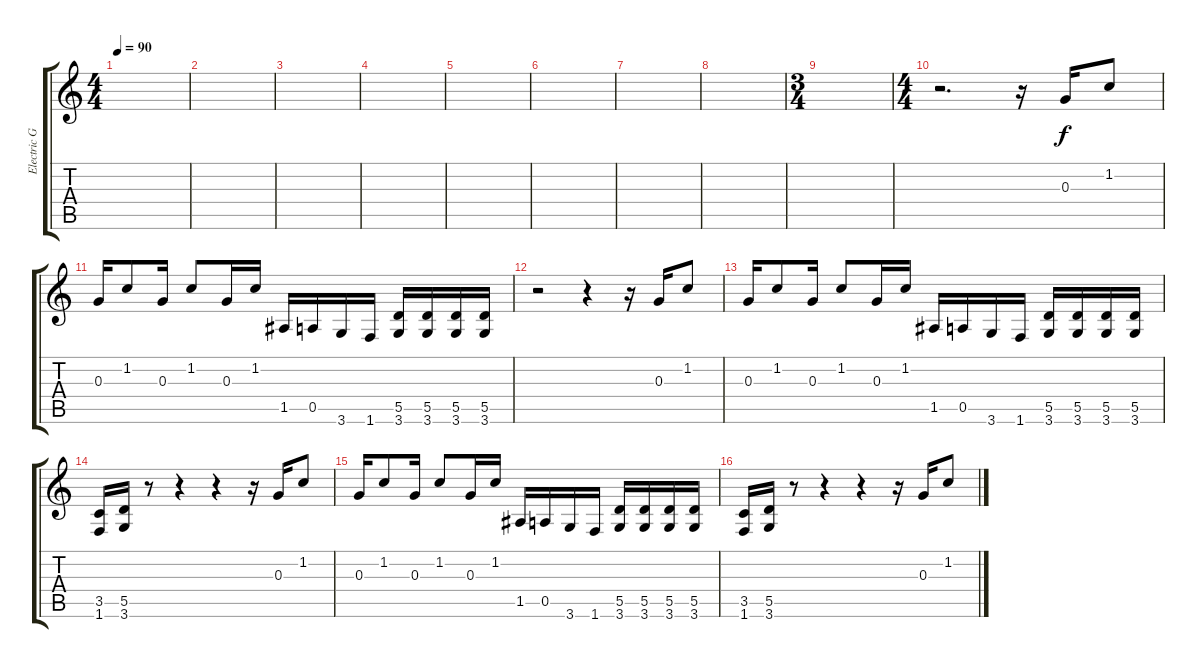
\track ("Electric Guitar II (Fills)" "Electric G") {instrument overdrivenguitar}
\staff {score tabs}
\tuning (E4 B3 G3 D3 A2 E2) {hide}
\ts (4 4)
\tempo 90
\clef g2
\ks c
|
|
|
|
|
|
|
|
\ts (3 4)
|
\ts (4 4)
r.2{d} r.16 0.3.16 1.2.8 |
0.3.16 1.2.8 0.3.16 1.2.8 0.3.16 1.2.16 1.5.16 0.5.16 3.6.16 1.6.16 (5.5 3.6).16 (5.5 3.6).16 (5.5 3.6).16 (5.5 3.6).16 |
r.2 r.4 r.16 0.3.16 1.2.8 |
0.3.16 1.2.8 0.3.16 1.2.8 0.3.16 1.2.16 1.5.16 0.5.16 3.6.16 1.6.16 (5.5 3.6).16 (5.5 3.6).16 (5.5 3.6).16 (5.5 3.6).16 |
(3.5 1.6).16 (5.5 3.6).16 r.8 r.4 r.4 r.16 0.3.16 1.2.8 |
0.3.16 1.2.8 0.3.16 1.2.8 0.3.16 1.2.16 1.5.16 0.5.16 3.6.16 1.6.16 (5.5 3.6).16 (5.5 3.6).16 (5.5 3.6).16 (5.5 3.6).16 |
(3.5 1.6).16 (5.5 3.6).16 r.8 r.4 r.4 r.16 0.3.16 1.2.8
